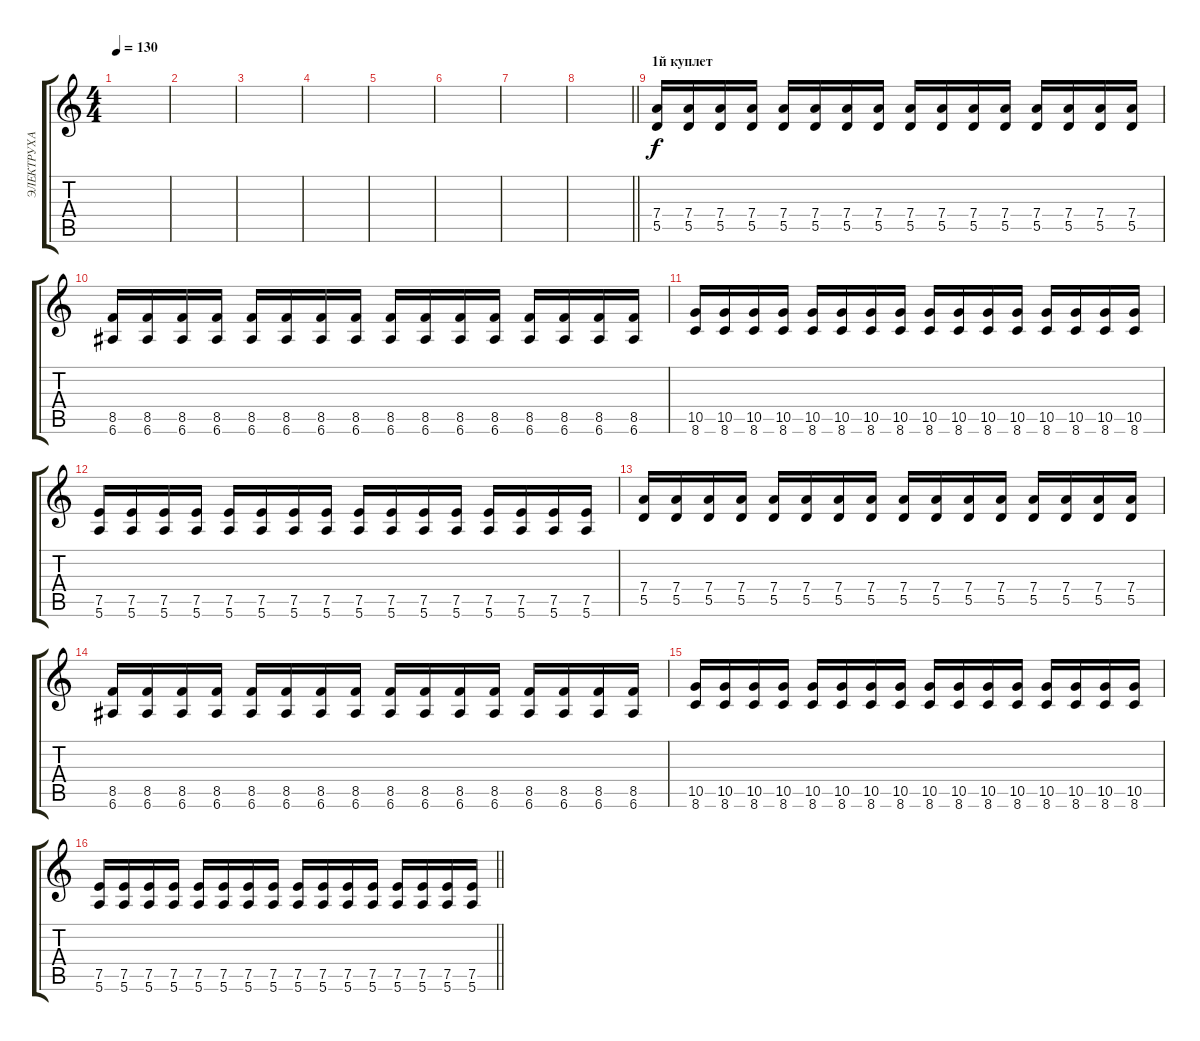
\track ("ЭЛЕКТРУХА" "ЭЛЕКТРУХА") {instrument distortionguitar}
\staff {score tabs}
\tuning (E4 B3 G3 D3 A2 E2) {hide}
\ts (4 4)
\tempo 130
\clef g2
\ks c
|
|
|
|
|
|
|
\barLineRight lightlight
|
\section ("" "1й куплет")
(7.4 5.5).16 (7.4 5.5).16 (7.4 5.5).16 (7.4 5.5).16 (7.4 5.5).16 (7.4 5.5).16 (7.4 5.5).16 (7.4 5.5).16 (7.4 5.5).16 (7.4 5.5).16 (7.4 5.5).16 (7.4 5.5).16 (7.4 5.5).16 (7.4 5.5).16 (7.4 5.5).16 (7.4 5.5).16 |
(8.5 6.6).16 (8.5 6.6).16 (8.5 6.6).16 (8.5 6.6).16 (8.5 6.6).16 (8.5 6.6).16 (8.5 6.6).16 (8.5 6.6).16 (8.5 6.6).16 (8.5 6.6).16 (8.5 6.6).16 (8.5 6.6).16 (8.5 6.6).16 (8.5 6.6).16 (8.5 6.6).16 (8.5 6.6).16 |
(10.5 8.6).16 (10.5 8.6).16 (10.5 8.6).16 (10.5 8.6).16 (10.5 8.6).16 (10.5 8.6).16 (10.5 8.6).16 (10.5 8.6).16 (10.5 8.6).16 (10.5 8.6).16 (10.5 8.6).16 (10.5 8.6).16 (10.5 8.6).16 (10.5 8.6).16 (10.5 8.6).16 (10.5 8.6).16 |
(7.5 5.6).16 (7.5 5.6).16 (7.5 5.6).16 (7.5 5.6).16 (7.5 5.6).16 (7.5 5.6).16 (7.5 5.6).16 (7.5 5.6).16 (7.5 5.6).16 (7.5 5.6).16 (7.5 5.6).16 (7.5 5.6).16 (7.5 5.6).16 (7.5 5.6).16 (7.5 5.6).16 (7.5 5.6).16 |
(7.4 5.5).16 (7.4 5.5).16 (7.4 5.5).16 (7.4 5.5).16 (7.4 5.5).16 (7.4 5.5).16 (7.4 5.5).16 (7.4 5.5).16 (7.4 5.5).16 (7.4 5.5).16 (7.4 5.5).16 (7.4 5.5).16 (7.4 5.5).16 (7.4 5.5).16 (7.4 5.5).16 (7.4 5.5).16 |
(8.5 6.6).16 (8.5 6.6).16 (8.5 6.6).16 (8.5 6.6).16 (8.5 6.6).16 (8.5 6.6).16 (8.5 6.6).16 (8.5 6.6).16 (8.5 6.6).16 (8.5 6.6).16 (8.5 6.6).16 (8.5 6.6).16 (8.5 6.6).16 (8.5 6.6).16 (8.5 6.6).16 (8.5 6.6).16 |
(10.5 8.6).16 (10.5 8.6).16 (10.5 8.6).16 (10.5 8.6).16 (10.5 8.6).16 (10.5 8.6).16 (10.5 8.6).16 (10.5 8.6).16 (10.5 8.6).16 (10.5 8.6).16 (10.5 8.6).16 (10.5 8.6).16 (10.5 8.6).16 (10.5 8.6).16 (10.5 8.6).16 (10.5 8.6).16 |
\barLineRight lightlight
(7.5 5.6).16 (7.5 5.6).16 (7.5 5.6).16 (7.5 5.6).16 (7.5 5.6).16 (7.5 5.6).16 (7.5 5.6).16 (7.5 5.6).16 (7.5 5.6).16 (7.5 5.6).16 (7.5 5.6).16 (7.5 5.6).16 (7.5 5.6).16 (7.5 5.6).16 (7.5 5.6).16 (7.5 5.6).16
